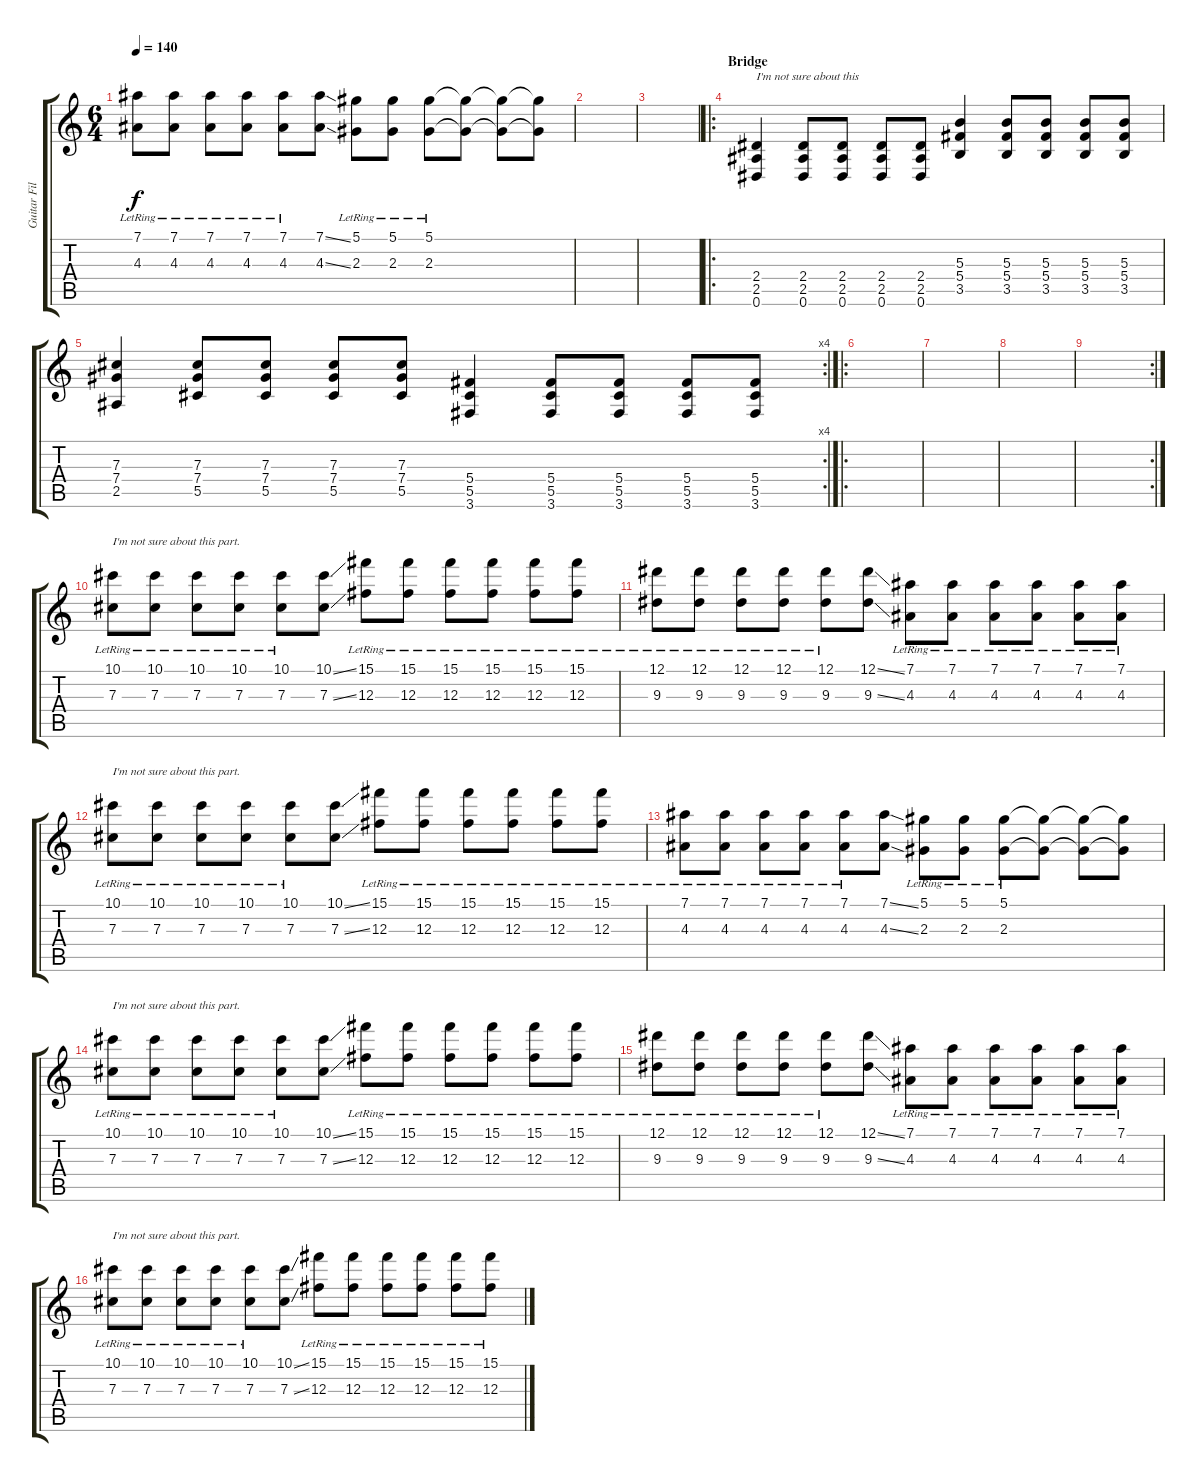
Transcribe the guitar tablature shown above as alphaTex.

\track ("Guitar Fills" "Guitar Fil") {instrument overdrivenguitar}
\staff {score tabs}
\tuning (Eb4 Bb3 Gb3 Db3 Ab2 Eb2) {hide}
\ts (6 4)
\tempo 140
\clef g2
\ks c
(7.1{lr} 4.3{lr}).8{dy f} (7.1{lr} 4.3{lr}).8 (7.1{lr} 4.3{lr}).8 (7.1{lr} 4.3{lr}).8 (7.1{lr} 4.3{lr}).8 (7.1{ss} 4.3{ss}).8 (5.1{lr} 2.3{lr}).8 (5.1{lr} 2.3{lr}).8 (5.1{lr} 2.3{lr}).8 (5.1{t} 2.3{t}).8 (5.1{t} 2.3{t}).8 (5.1{t} 2.3{t}).8 |
|
|
\ro
\section ("" "Bridge")
(2.4 2.5 0.6).4{txt "I'm not sure about this" volume 10} (2.4 2.5 0.6).8 (2.4 2.5 0.6).8 (2.4 2.5 0.6).8 (2.4 2.5 0.6).8 (5.3 5.4 3.5).4 (5.3 5.4 3.5).8 (5.3 5.4 3.5).8 (5.3 5.4 3.5).8 (5.3 5.4 3.5).8 |
\rc 4
(7.3 7.4 2.5).4 (7.3 7.4 5.5).8 (7.3 7.4 5.5).8 (7.3 7.4 5.5).8 (7.3 7.4 5.5).8 (5.4 5.5 3.6).4 (5.4 5.5 3.6).8 (5.4 5.5 3.6).8 (5.4 5.5 3.6).8 (5.4 5.5 3.6).8 |
\ro
|
|
|
\rc 2
|
(10.1{lr} 7.3{lr}).8{txt "I'm not sure about this part."} (10.1{lr} 7.3{lr}).8 (10.1{lr} 7.3{lr}).8 (10.1{lr} 7.3{lr}).8 (10.1{lr} 7.3{lr}).8 (10.1{ss} 7.3{ss}).8 (15.1{lr} 12.3{lr}).8 (15.1{lr} 12.3{lr}).8 (15.1{lr} 12.3{lr}).8 (15.1{lr} 12.3{lr}).8 (15.1{lr} 12.3{lr}).8 (15.1{lr} 12.3{lr}).8 |
(12.1{lr} 9.3{lr}).8 (12.1{lr} 9.3{lr}).8 (12.1{lr} 9.3{lr}).8 (12.1{lr} 9.3{lr}).8 (12.1{lr} 9.3{lr}).8 (12.1{ss} 9.3{ss}).8 (7.1{lr} 4.3{lr}).8 (7.1{lr} 4.3{lr}).8 (7.1{lr} 4.3{lr}).8 (7.1{lr} 4.3{lr}).8 (7.1{lr} 4.3{lr}).8 (7.1{lr} 4.3{lr}).8 |
(10.1{lr} 7.3{lr}).8{txt "I'm not sure about this part."} (10.1{lr} 7.3{lr}).8 (10.1{lr} 7.3{lr}).8 (10.1{lr} 7.3{lr}).8 (10.1{lr} 7.3{lr}).8 (10.1{ss} 7.3{ss}).8 (15.1{lr} 12.3{lr}).8 (15.1{lr} 12.3{lr}).8 (15.1{lr} 12.3{lr}).8 (15.1{lr} 12.3{lr}).8 (15.1{lr} 12.3{lr}).8 (15.1{lr} 12.3{lr}).8 |
(7.1{lr} 4.3{lr}).8 (7.1{lr} 4.3{lr}).8 (7.1{lr} 4.3{lr}).8 (7.1{lr} 4.3{lr}).8 (7.1{lr} 4.3{lr}).8 (7.1{ss} 4.3{ss}).8 (5.1{lr} 2.3{lr}).8 (5.1{lr} 2.3{lr}).8 (5.1{lr} 2.3{lr}).8 (5.1{t} 2.3{t}).8 (5.1{t} 2.3{t}).8 (5.1{t} 2.3{t}).8 |
(10.1{lr} 7.3{lr}).8{txt "I'm not sure about this part."} (10.1{lr} 7.3{lr}).8 (10.1{lr} 7.3{lr}).8 (10.1{lr} 7.3{lr}).8 (10.1{lr} 7.3{lr}).8 (10.1{ss} 7.3{ss}).8 (15.1{lr} 12.3{lr}).8 (15.1{lr} 12.3{lr}).8 (15.1{lr} 12.3{lr}).8 (15.1{lr} 12.3{lr}).8 (15.1{lr} 12.3{lr}).8 (15.1{lr} 12.3{lr}).8 |
(12.1{lr} 9.3{lr}).8 (12.1{lr} 9.3{lr}).8 (12.1{lr} 9.3{lr}).8 (12.1{lr} 9.3{lr}).8 (12.1{lr} 9.3{lr}).8 (12.1{ss} 9.3{ss}).8 (7.1{lr} 4.3{lr}).8 (7.1{lr} 4.3{lr}).8 (7.1{lr} 4.3{lr}).8 (7.1{lr} 4.3{lr}).8 (7.1{lr} 4.3{lr}).8 (7.1{lr} 4.3{lr}).8 |
(10.1{lr} 7.3{lr}).8{txt "I'm not sure about this part."} (10.1{lr} 7.3{lr}).8 (10.1{lr} 7.3{lr}).8 (10.1{lr} 7.3{lr}).8 (10.1{lr} 7.3{lr}).8 (10.1{ss} 7.3{ss}).8 (15.1{lr} 12.3{lr}).8 (15.1{lr} 12.3{lr}).8 (15.1{lr} 12.3{lr}).8 (15.1{lr} 12.3{lr}).8 (15.1{lr} 12.3{lr}).8 (15.1{lr} 12.3{lr}).8
